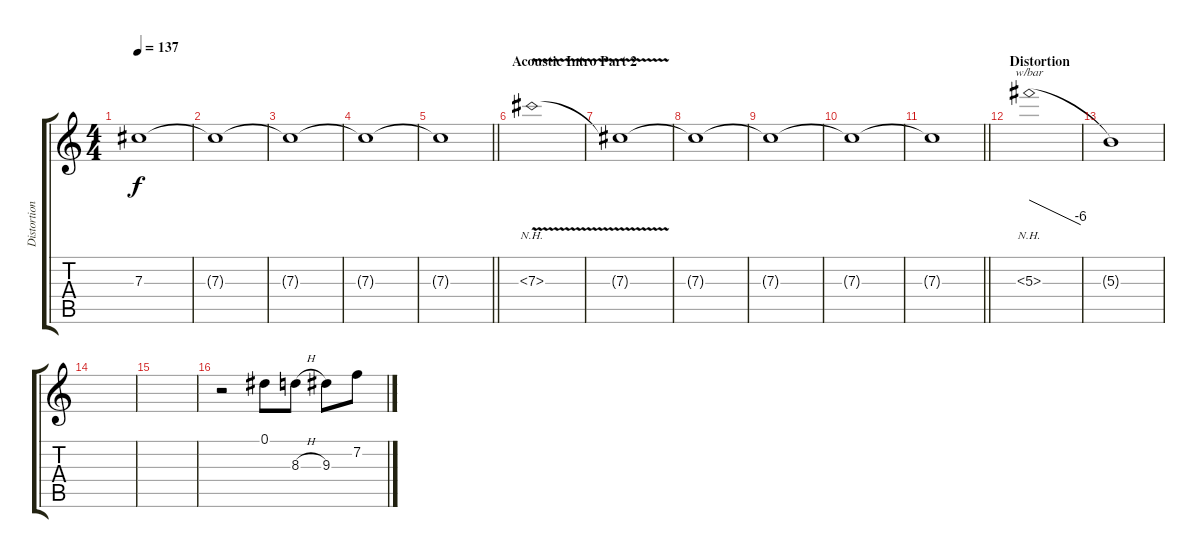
\track ("Distortion Guitar 2" "Distortion") {instrument overdrivenguitar}
\staff {score tabs}
\tuning (Eb4 Bb3 Gb3 Db3 Ab2 Eb2) {hide}
\ts (4 4)
\tempo 137
\clef g2
\ks c
7.3{t}.1{dy f} |
7.3{t}.1 |
7.3{t}.1 |
7.3{t}.1 |
\barLineRight lightlight
7.3{t}.1 |
\section ("" "Acoustic Intro Part 2")
7.3{nh v}.1 |
7.3{t}.1 |
7.3{t}.1 |
7.3{t}.1 |
7.3{t}.1 |
\barLineRight lightlight
7.3{t}.1 |
\section ("" "Distortion")
5.3{nh}.1{tbe (dive default 0 0 60 -24)} |
5.3{t}.1 |
|
|
r.2{volume 14} 0.1.8 8.3{h}.8 9.3.8 7.2{h}.8
